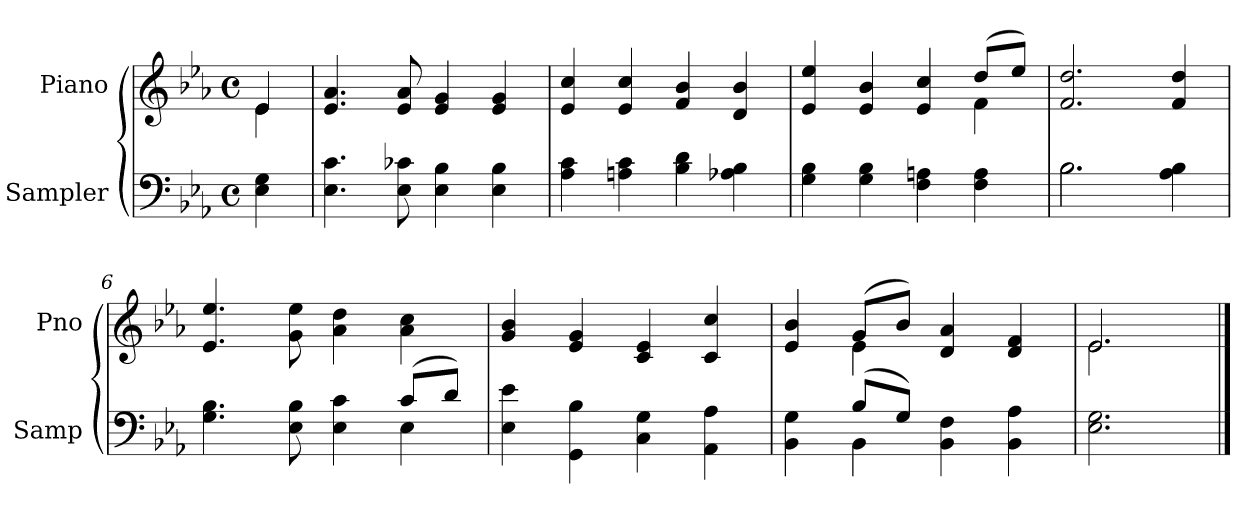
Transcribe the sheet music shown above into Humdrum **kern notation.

**kern	**kern
*part2	*part1
*staff2	*staff1
*I"Sampler	*I"Piano
*I'Samp	*I'Pno
*clefF4	*clefG2
*k[b-e-a-]	*k[b-e-a-]
*E-:	*E-:
*M4/4	*M4/4
*met(c)	*met(c)
=1	=1
*	*^
4E- 4G	4e-/	4e-
*	*v	*v
=2	=2
4.E- 4.c	4.e- 4.a-
8E- 8c-X	8e- 8a-
4E- 4B-	4e- 4g
4E- 4B-	4e- 4g
=3	=3
4A- 4c	4e- 4cc
4An 4c	4e- 4cc
4B- 4d	4f 4b-
4A-X 4B-	4d 4b-
=4	=4
*	*^
4G 4B-	4e- 4ee-	2.ryy
4G 4B-	4e- 4b-	.
4F 4An	4e- 4cc	.
4F 4A	(8dd/L	4f
.	8ee-/J)	.
*	*v	*v
=5	=5
*^	*
2.B-\	2.B-	2.f/ 2.dd/
4A- 4B-	4ryy	4f 4dd
=6	=6	=6
4.G 4.B-	2.ryy	4.e- 4.ee-
8E- 8B-	.	8g 8ee-
4E- 4c	.	4a- 4dd
(8c/L	4E-	4a- 4cc
8d/J)	.	.
*v	*v	*
=7	=7
4E- 4e-	4g 4b-
4GG 4B-	4e- 4g
4C 4G	4c 4e-
4AA- 4A-	4c 4cc
=8	=8
*^	*^
4BB- 4G	4ryy	4e- 4b-	4ryy
(8B-/L	4BB-	(8g/L	4e-
8G/J)	.	8b-/J)	.
4BB- 4F	2ryy	4d 4a-	2ryy
4BB- 4A-	.	4d 4f	.
*v	*v	*	*
=9	=9	=9
2.E- 2.G	2.e-/	2.e-
*	*v	*v
==	==
*-	*-
